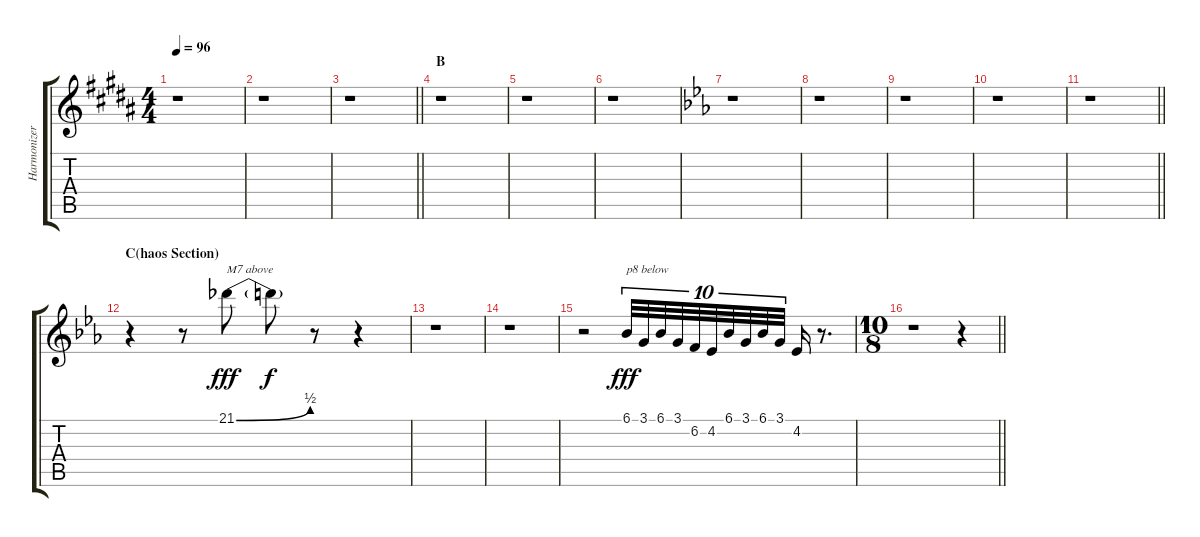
\track ("Harmonizer 3" "Harmonizer") {instrument lead6voice}
\staff {score tabs}
\tuning (E4 B3 G3 D3 A2 E2) {hide}
\ts (4 4)
\tempo 96
\clef g2
\ks b
r.1{dy fff} |
r.1 |
\barLineRight lightlight
r.1 |
\section ("" "B")
r.1 |
r.1 |
r.1 |
\ks eb
r.1 |
r.1 |
r.1 |
r.1 |
\barLineRight lightlight
r.1 |
\section ("" "C(haos Section)")
r.4 r.8 21.1{be (bend 0 0 60 2)}.8{txt "M7 above"} 21.1{t}.8{dy f} r.8 r.4 |
r.1 |
r.1 |
r.2 6.1.32{tu (10 8) txt "p8 below" dy fff balance 11 instrument overdrivenguitar} 3.1.32{tu (10 8)} 6.1.32{tu (10 8)} 3.1.32{tu (10 8)} 6.2.32{tu (10 8)} 4.2.32{tu (10 8)} 6.1.32{tu (10 8)} 3.1.32{tu (10 8)} 6.1.32{tu (10 8)} 3.1.32{tu (10 8)} 4.2.16 r.8{d} |
\ts (10 8)
\barLineRight lightlight
r.1 r.4
